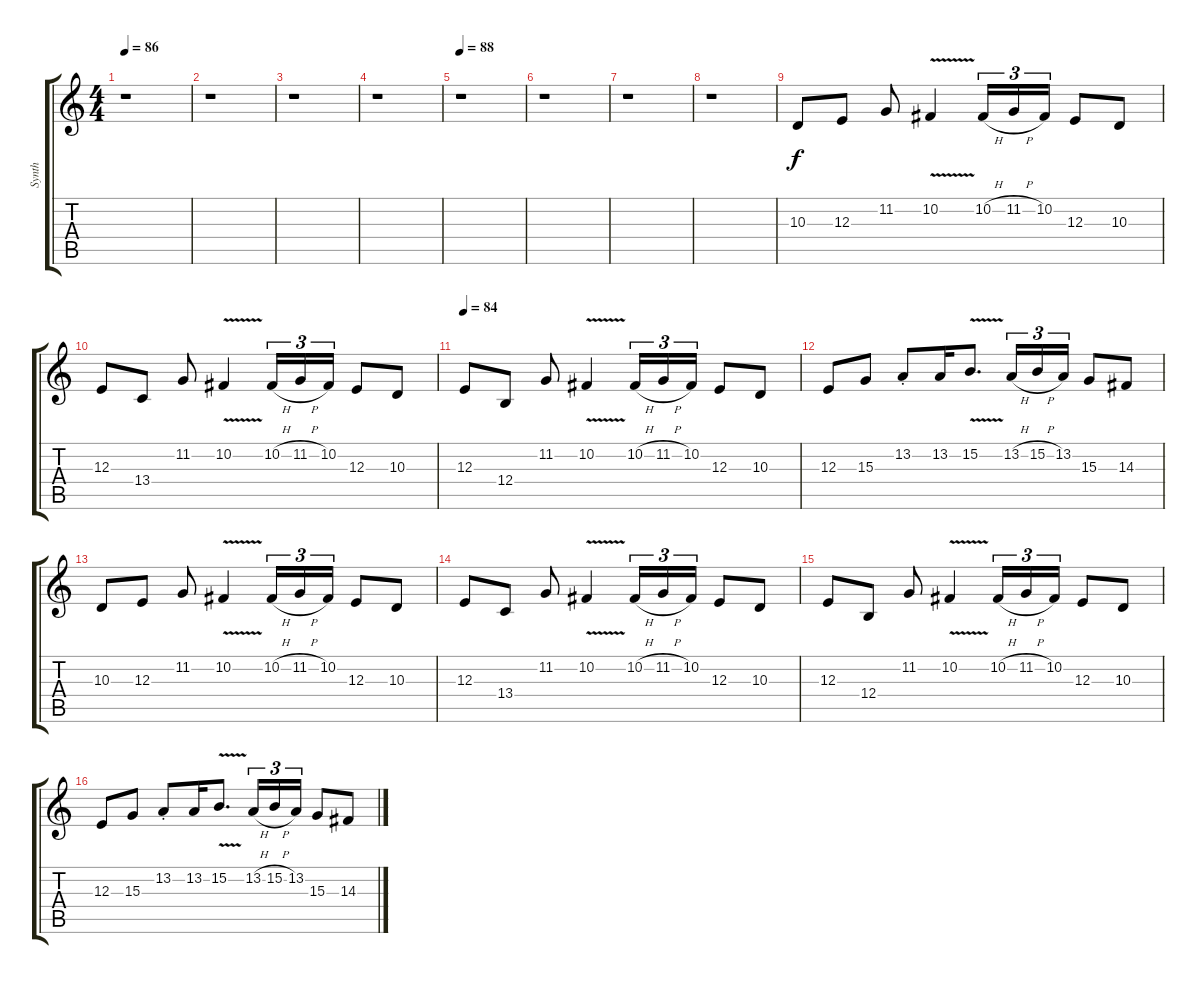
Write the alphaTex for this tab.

\track ("Synth" "Synth") {instrument fx7echoes}
\staff {score tabs}
\tuning (Db4 Ab3 E3 B2 Gb2 B1) {hide}
\ts (4 4)
\tempo 86
\clef g2
\ks c
r.1{dy f} |
r.1 |
r.1 |
r.1 |
\tempo 88
r.1 |
r.1 |
r.1 |
r.1 |
10.3.8 12.3.8 11.2.8 10.2{v}.4 10.2{h}.16{tu (3 2)} 11.2{h}.16{tu (3 2)} 10.2.16{tu (3 2)} 12.3.8 10.3.8 |
12.3.8 13.4.8 11.2.8 10.2{v}.4 10.2{h}.16{tu (3 2)} 11.2{h}.16{tu (3 2)} 10.2.16{tu (3 2)} 12.3.8 10.3.8 |
\tempo 84
12.3.8 12.4.8 11.2.8 10.2{v}.4 10.2{h}.16{tu (3 2)} 11.2{h}.16{tu (3 2)} 10.2.16{tu (3 2)} 12.3.8 10.3.8 |
12.3.8 15.3.8 13.2{st}.8 13.2.16 15.2{v}.8{d} 13.2{h}.16{tu (3 2)} 15.2{h}.16{tu (3 2)} 13.2.16{tu (3 2)} 15.3.8 14.3.8 |
10.3.8 12.3.8 11.2.8 10.2{v}.4 10.2{h}.16{tu (3 2)} 11.2{h}.16{tu (3 2)} 10.2.16{tu (3 2)} 12.3.8 10.3.8 |
12.3.8 13.4.8 11.2.8 10.2{v}.4 10.2{h}.16{tu (3 2)} 11.2{h}.16{tu (3 2)} 10.2.16{tu (3 2)} 12.3.8 10.3.8 |
12.3.8 12.4.8 11.2.8 10.2{v}.4 10.2{h}.16{tu (3 2)} 11.2{h}.16{tu (3 2)} 10.2.16{tu (3 2)} 12.3.8 10.3.8 |
12.3.8 15.3.8 13.2{st}.8 13.2.16 15.2{v}.8{d} 13.2{h}.16{tu (3 2)} 15.2{h}.16{tu (3 2)} 13.2.16{tu (3 2)} 15.3.8 14.3.8
